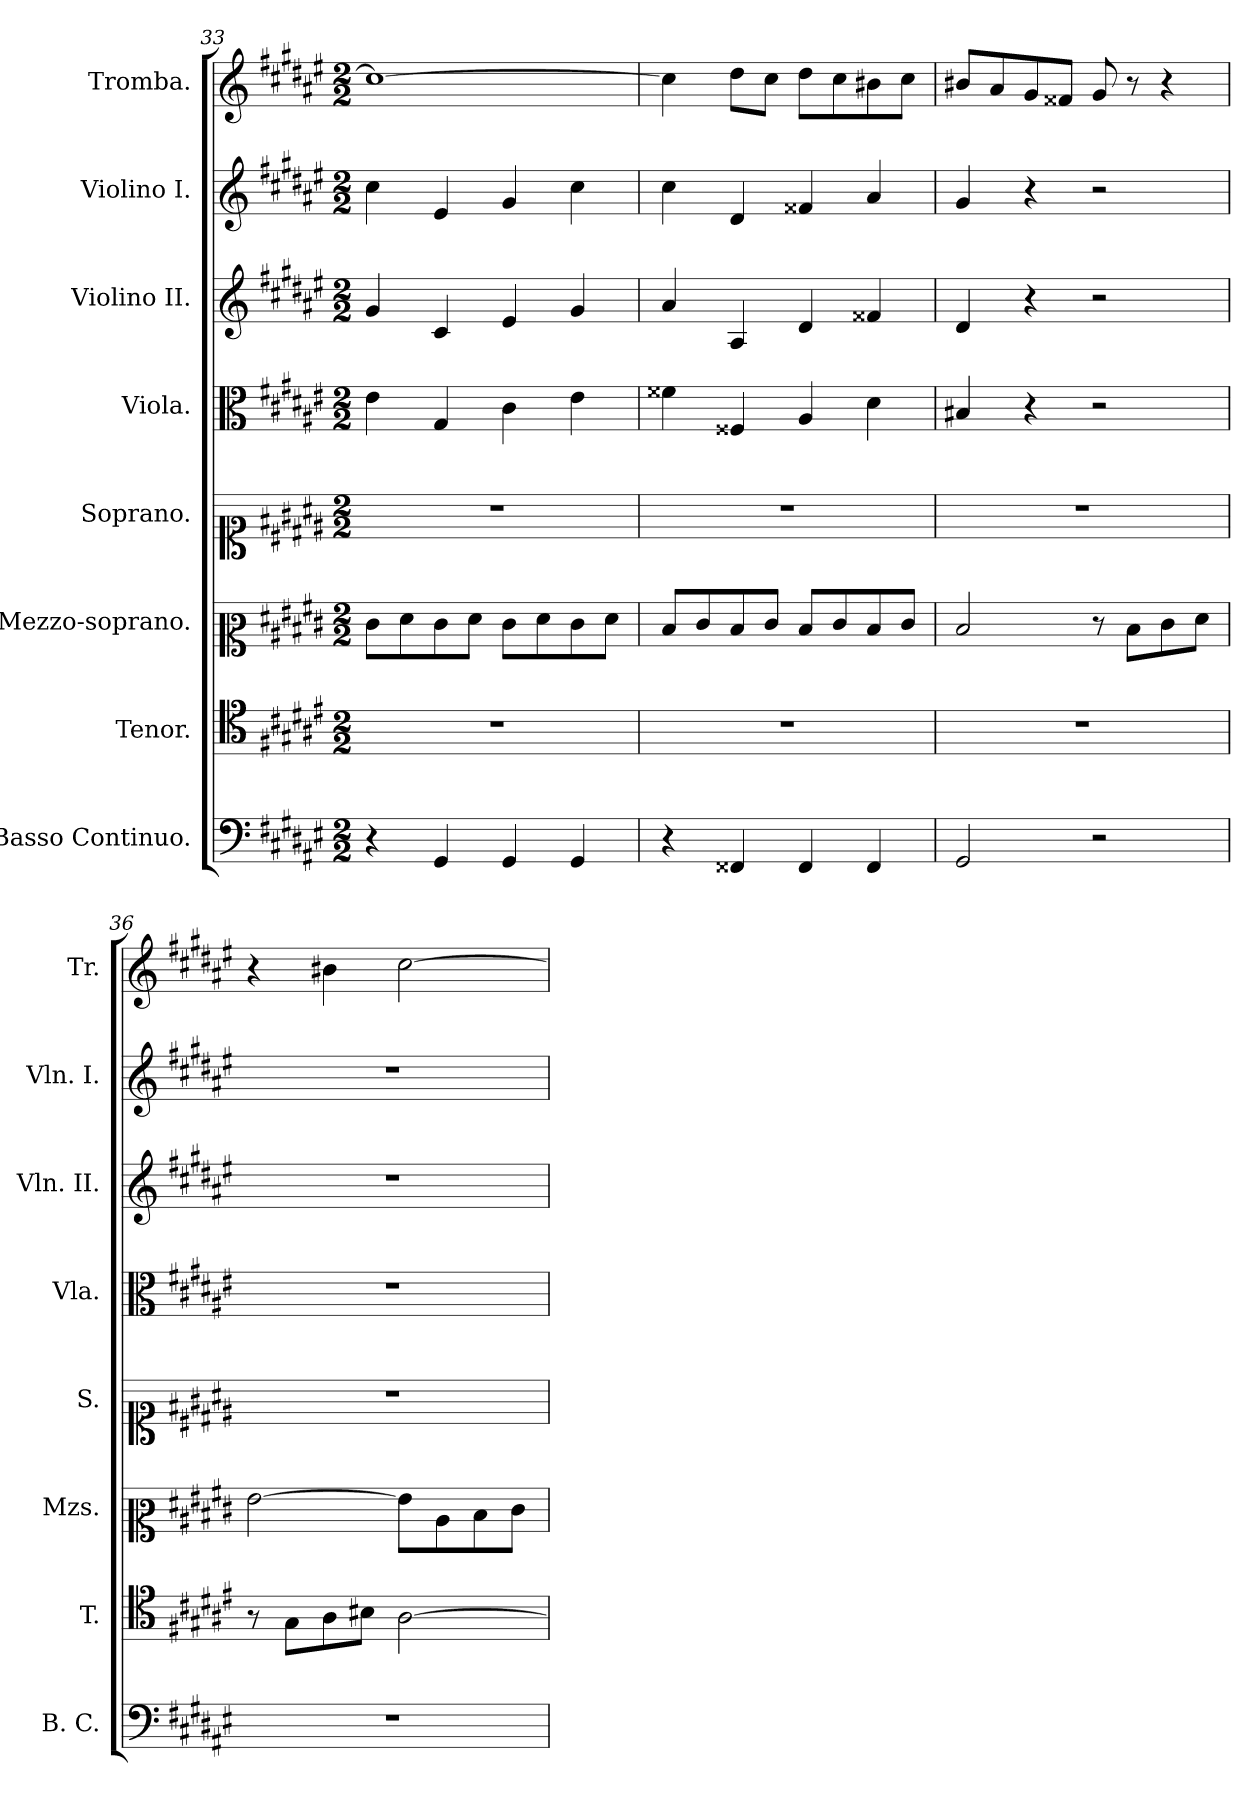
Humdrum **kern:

**kern	**kern	**kern	**kern	**kern	**kern	**kern	**kern
*part8	*part7	*part6	*part5	*part4	*part3	*part2	*part1
*staff8	*staff7	*staff6	*staff5	*staff4	*staff3	*staff2	*staff1
*I"Basso Continuo.	*I"Tenor.	*I"Mezzo-soprano.	*I"Soprano.	*I"Viola.	*I"Violino II.	*I"Violino I.	*I"Tromba.
*I'B. C.	*I'T.	*I'Mzs.	*I'S.	*I'Vla.	*I'Vln. II.	*I'Vln. I.	*I'Tr.
*clefF4	*clefC4	*clefC2	*clefC1	*clefC3	*clefG2	*clefG2	*clefG2
*k[f#c#g#d#a#e#]	*k[f#c#g#d#a#e#]	*k[f#c#g#d#a#e#]	*k[f#c#g#d#a#e#]	*k[f#c#g#d#a#e#]	*k[f#c#g#d#a#e#]	*k[f#c#g#d#a#e#]	*k[f#c#g#d#a#e#]
*M2/2	*M2/2	*M2/2	*M2/2	*M2/2	*M2/2	*M2/2	*M2/2
=33	=33	=33	=33	=33	=33	=33	=33
4r	1r	8e#\L	1r	4e#\	4g#/	4cc#\	1cc#_
.	.	8f#\	.	.	.	.	.
4GG#/	.	8e#\	.	4G#/	4c#/	4e#/	.
.	.	8f#\J	.	.	.	.	.
4GG#/	.	8e#\L	.	4c#\	4e#/	4g#/	.
.	.	8f#\	.	.	.	.	.
4GG#/	.	8e#\	.	4e#\	4g#/	4cc#\	.
.	.	8f#\J	.	.	.	.	.
=34	=34	=34	=34	=34	=34	=34	=34
4r	1r	8d#/L	1r	4f##X\	4a#/	4cc#\	4cc#\]
.	.	8e#/	.	.	.	.	.
4FF##X/	.	8d#/	.	4F##X/	4A#/	4d#/	8dd#\L
.	.	8e#/J	.	.	.	.	8cc#\J
4FF##/	.	8d#/L	.	4A#/	4d#/	4f##X/	8dd#\L
.	.	8e#/	.	.	.	.	8cc#\
4FF##/	.	8d#/	.	4d#\	4f##X/	4a#/	8b#X\
.	.	8e#/J	.	.	.	.	8cc#\J
=35	=35	=35	=35	=35	=35	=35	=35
2GG#/	1r	2d#/	1r	4B#X/	4d#/	4g#/	8b#X/L
.	.	.	.	.	.	.	8a#/
.	.	.	.	4r	4r	4r	8g#/
.	.	.	.	.	.	.	8f##X/J
2r	.	8r	.	2r	2r	2r	8g#/
.	.	8d#\L	.	.	.	.	8r
.	.	8e#\	.	.	.	.	4r
.	.	8f#\J	.	.	.	.	.
=36	=36	=36	=36	=36	=36	=36	=36
1r	8r	[2g#\	1r	1r	1r	1r	4r
.	8G#\L	.	.	.	.	.	.
.	8A#\	.	.	.	.	.	4b#X\
.	8B#X\J	.	.	.	.	.	.
.	[2A#\	8g#\L]	.	.	.	.	[2cc#\
.	.	8c#\	.	.	.	.	.
.	.	8d#\	.	.	.	.	.
.	.	8e#\J	.	.	.	.	.
=	=	=	=	=	=	=	=
*-	*-	*-	*-	*-	*-	*-	*-
